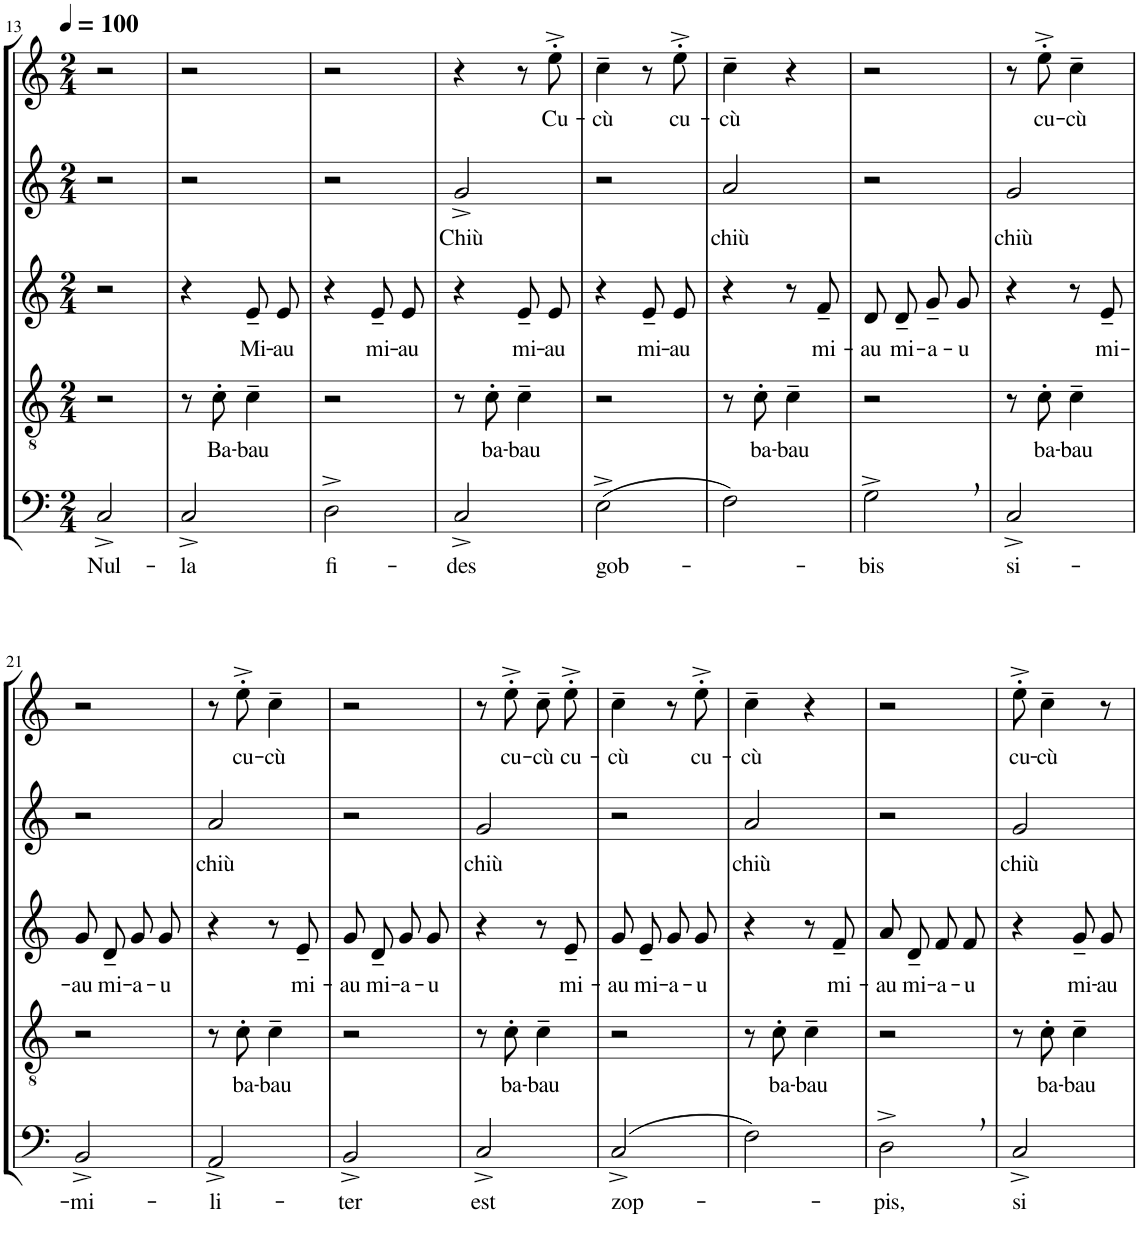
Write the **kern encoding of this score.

**kern	**text	**kern	**text	**kern	**text	**kern	**text	**kern	**text
*part5	*part5	*part4	*part4	*part3	*part3	*part2	*part2	*part1	*part1
*staff5	*staff5	*staff4	*staff4	*staff3	*staff3	*staff2	*staff2	*staff1	*staff1
*I"Bassi	*	*I"Tenori	*	*I"Contralti	*	*I"Soprani II	*	*I"Soprani I	*
!!LO:PB:g=z
*clefF4	*	*clefGv2	*	*clefG2	*	*clefG2	*	*clefG2	*
*	*	*	*	*	*	*Trd1c2	*	*Trd1c2	*
*k[]	*	*k[]	*	*k[]	*	*k[]	*	*k[]	*
*M2/4	*	*M2/4	*	*M2/4	*	*M2/4	*	*M2/4	*
*MM100	*	*MM100	*	*MM100	*	*MM100	*	*MM100	*
=13	=13	=13	=13	=13	=13	=13	=13	=13	=13
!	!LO:LY:b	!	!	!	!	!	!	!	!
2C^/	Nul-	2r	.	2r	.	2r	.	2r	.
=14	=14	=14	=14	=14	=14	=14	=14	=14	=14
!	!LO:LY:b	!	!	!	!	!	!	!	!
2C^/	-la	8r	.	4r	.	2r	.	2r	.
!	!	!	!LO:LY:b	!	!	!	!	!	!
.	.	8c'\	Ba-	.	.	.	.	.	.
!	!	!	!LO:LY:b	!	!LO:LY:b	!	!	!	!
.	.	4c~\	-bau	8e~/L	Mi-	.	.	.	.
!	!	!	!	!	!LO:LY:b	!	!	!	!
.	.	.	.	8e/J	-au	.	.	.	.
=15	=15	=15	=15	=15	=15	=15	=15	=15	=15
!	!LO:LY:b	!	!	!	!	!	!	!	!
2D^\	fi-	2r	.	4r	.	2r	.	2r	.
!	!	!	!	!	!LO:LY:b	!	!	!	!
.	.	.	.	8e~/L	mi-	.	.	.	.
!	!	!	!	!	!LO:LY:b	!	!	!	!
.	.	.	.	8e/J	-au	.	.	.	.
=16	=16	=16	=16	=16	=16	=16	=16	=16	=16
!	!LO:LY:b	!	!	!	!	!	!LO:LY:b	!	!
2C^/	-des	8r	.	4r	.	2g^/	Chiù	4r	.
!	!	!	!LO:LY:b	!	!	!	!	!	!
.	.	8c'\	ba-	.	.	.	.	.	.
!	!	!	!LO:LY:b	!	!LO:LY:b	!	!	!	!
.	.	4c~\	-bau	8e~/L	mi-	.	.	8r	.
!	!	!	!	!	!LO:LY:b	!	!	!	!LO:LY:b
.	.	.	.	8e/J	-au	.	.	8ee'^\	Cu-
=17	=17	=17	=17	=17	=17	=17	=17	=17	=17
!	!LO:LY:b	!	!	!	!	!	!	!	!LO:LY:b
(2E^\	gob-	2r	.	4r	.	2r	.	4cc~\	-cù
!	!	!	!	!	!LO:LY:b	!	!	!	!
.	.	.	.	8e~/L	mi-	.	.	8r	.
!	!	!	!	!	!LO:LY:b	!	!	!	!LO:LY:b
.	.	.	.	8e/J	-au	.	.	8ee'^\	cu-
=18	=18	=18	=18	=18	=18	=18	=18	=18	=18
!	!	!	!	!	!	!	!LO:LY:b	!	!LO:LY:b
2F\)	.	8r	.	4r	.	2a/	chiù	4cc~\	-cù
!	!	!	!LO:LY:b	!	!	!	!	!	!
.	.	8c'\	ba-	.	.	.	.	.	.
!	!	!	!LO:LY:b	!	!	!	!	!	!
.	.	4c~\	-bau	8r	.	.	.	4r	.
!	!	!	!	!	!LO:LY:b	!	!	!	!
.	.	.	.	8f~/	mi-	.	.	.	.
=19	=19	=19	=19	=19	=19	=19	=19	=19	=19
!	!LO:LY:b	!	!	!	!LO:LY:b	!	!	!	!
2G^,\	-bis	2r	.	8d/L	-au	2r	.	2r	.
!	!	!	!	!	!LO:LY:b	!	!	!	!
.	.	.	.	8d~/J	mi-	.	.	.	.
!	!	!	!	!	!LO:LY:b	!	!	!	!
.	.	.	.	8g~/L	-a-	.	.	.	.
!	!	!	!	!	!LO:LY:b	!	!	!	!
.	.	.	.	8g/J	-u	.	.	.	.
=20	=20	=20	=20	=20	=20	=20	=20	=20	=20
!	!LO:LY:b	!	!	!	!	!	!LO:LY:b	!	!
2C^/	si-	8r	.	4r	.	2g/	chiù	8r	.
!	!	!	!LO:LY:b	!	!	!	!	!	!LO:LY:b
.	.	8c'\	ba-	.	.	.	.	8ee'^\	cu-
!	!	!	!LO:LY:b	!	!	!	!	!	!LO:LY:b
.	.	4c~\	-bau	8r	.	.	.	4cc~\	-cù
!	!	!	!	!	!LO:LY:b	!	!	!	!
.	.	.	.	8e~/	mi-	.	.	.	.
!!LO:LB:g=z
=21	=21	=21	=21	=21	=21	=21	=21	=21	=21
!	!LO:LY:b	!	!	!	!LO:LY:b	!	!	!	!
2BB^/	-mi-	2r	.	8g/L	-au	2r	.	2r	.
!	!	!	!	!	!LO:LY:b	!	!	!	!
.	.	.	.	8d~/J	mi-	.	.	.	.
!	!	!	!	!	!LO:LY:b	!	!	!	!
.	.	.	.	8g/L	-a-	.	.	.	.
!	!	!	!	!	!LO:LY:b	!	!	!	!
.	.	.	.	8g/J	-u	.	.	.	.
=22	=22	=22	=22	=22	=22	=22	=22	=22	=22
!	!LO:LY:b	!	!	!	!	!	!LO:LY:b	!	!
2AA^/	-li-	8r	.	4r	.	2a/	chiù	8r	.
!	!	!	!LO:LY:b	!	!	!	!	!	!LO:LY:b
.	.	8c'\	ba-	.	.	.	.	8ee'^\	cu-
!	!	!	!LO:LY:b	!	!	!	!	!	!LO:LY:b
.	.	4c~\	-bau	8r	.	.	.	4cc~\	-cù
!	!	!	!	!	!LO:LY:b	!	!	!	!
.	.	.	.	8e~/	mi-	.	.	.	.
=23	=23	=23	=23	=23	=23	=23	=23	=23	=23
!	!LO:LY:b	!	!	!	!LO:LY:b	!	!	!	!
2BB^/	-ter	2r	.	8g/L	-au	2r	.	2r	.
!	!	!	!	!	!LO:LY:b	!	!	!	!
.	.	.	.	8d~/J	mi-	.	.	.	.
!	!	!	!	!	!LO:LY:b	!	!	!	!
.	.	.	.	8g/L	-a-	.	.	.	.
!	!	!	!	!	!LO:LY:b	!	!	!	!
.	.	.	.	8g/J	-u	.	.	.	.
=24	=24	=24	=24	=24	=24	=24	=24	=24	=24
!	!LO:LY:b	!	!	!	!	!	!LO:LY:b	!	!
2C^/	est	8r	.	4r	.	2g/	chiù	8r	.
!	!	!	!LO:LY:b	!	!	!	!	!	!LO:LY:b
.	.	8c'\	ba-	.	.	.	.	8ee'^\	cu-
!	!	!	!LO:LY:b	!	!	!	!	!	!LO:LY:b
.	.	4c~\	-bau	8r	.	.	.	8cc~\L	-cù
!	!	!	!	!	!LO:LY:b	!	!	!	!LO:LY:b
.	.	.	.	8e~/	mi-	.	.	8ee'^\J	cu-
=25	=25	=25	=25	=25	=25	=25	=25	=25	=25
!	!LO:LY:b	!	!	!	!LO:LY:b	!	!	!	!LO:LY:b
(2C^/	zop-	2r	.	8g/L	-au	2r	.	4cc~\	-cù
!	!	!	!	!	!LO:LY:b	!	!	!	!
.	.	.	.	8e~/J	mi-	.	.	.	.
!	!	!	!	!	!LO:LY:b	!	!	!	!
.	.	.	.	8g/L	-a-	.	.	8r	.
!	!	!	!	!	!LO:LY:b	!	!	!	!LO:LY:b
.	.	.	.	8g/J	-u	.	.	8ee'^\	cu-
=26	=26	=26	=26	=26	=26	=26	=26	=26	=26
!	!	!	!	!	!	!	!LO:LY:b	!	!LO:LY:b
2F\)	.	8r	.	4r	.	2a/	chiù	4cc~\	-cù
!	!	!	!LO:LY:b	!	!	!	!	!	!
.	.	8c'\	ba-	.	.	.	.	.	.
!	!	!	!LO:LY:b	!	!	!	!	!	!
.	.	4c~\	-bau	8r	.	.	.	4r	.
!	!	!	!	!	!LO:LY:b	!	!	!	!
.	.	.	.	8f~/	mi-	.	.	.	.
=27	=27	=27	=27	=27	=27	=27	=27	=27	=27
!	!LO:LY:b	!	!	!	!LO:LY:b	!	!	!	!
2D^,\	-pis,	2r	.	8a/L	-au	2r	.	2r	.
!	!	!	!	!	!LO:LY:b	!	!	!	!
.	.	.	.	8d~/J	mi-	.	.	.	.
!	!	!	!	!	!LO:LY:b	!	!	!	!
.	.	.	.	8f/L	-a-	.	.	.	.
!	!	!	!	!	!LO:LY:b	!	!	!	!
.	.	.	.	8f/J	-u	.	.	.	.
=28	=28	=28	=28	=28	=28	=28	=28	=28	=28
!	!LO:LY:b	!	!	!	!	!	!LO:LY:b	!	!LO:LY:b
2C^/	si	8r	.	4r	.	2g/	chiù	8ee'^\	cu-
!	!	!	!LO:LY:b	!	!	!	!	!	!LO:LY:b
.	.	8c'\	ba-	.	.	.	.	4cc~\	-cù
!	!	!	!LO:LY:b	!	!LO:LY:b	!	!	!	!
.	.	4c~\	-bau	8g~/L	mi-	.	.	.	.
!	!	!	!	!	!LO:LY:b	!	!	!	!
.	.	.	.	8g/J	-au	.	.	8r	.
=	=	=	=	=	=	=	=	=	=
*-	*-	*-	*-	*-	*-	*-	*-	*-	*-
